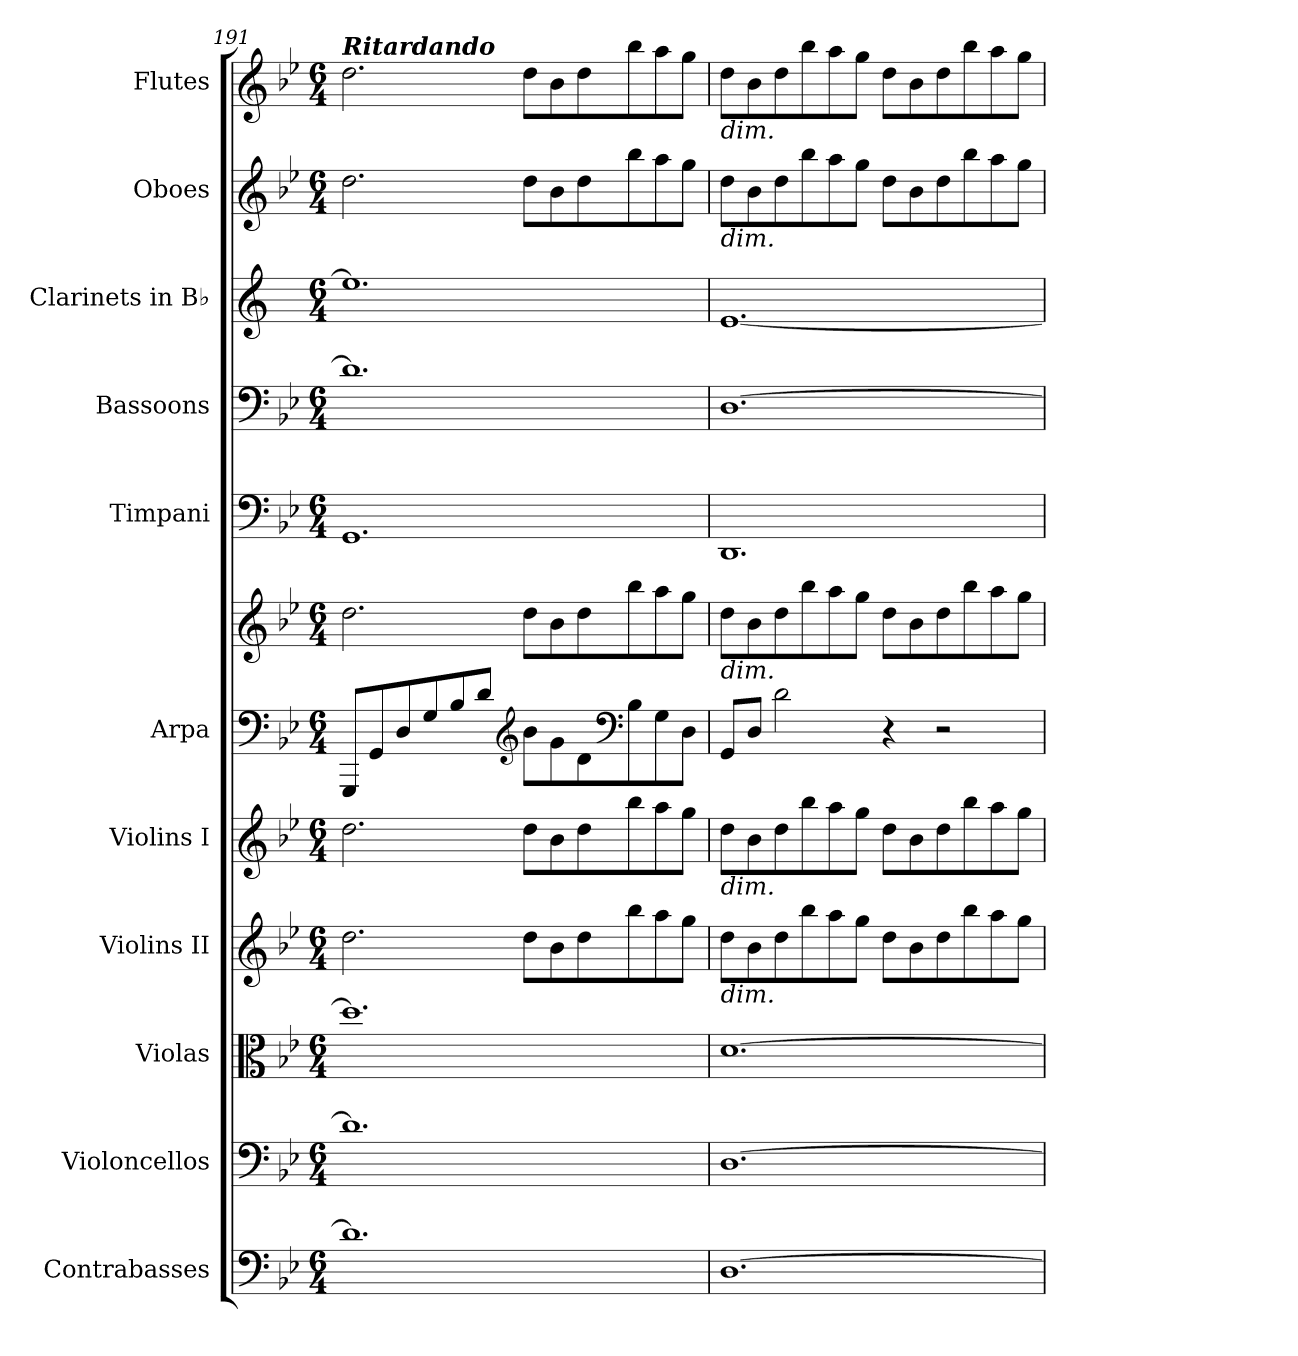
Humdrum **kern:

**kern	**kern	**kern	**kern	**kern	**kern	**kern	**kern	**kern	**kern	**kern	**kern
*part11	*part10	*part9	*part8	*part7	*part6	*part6	*part5	*part4	*part3	*part2	*part1
*staff12	*staff11	*staff10	*staff9	*staff8	*staff7	*staff6	*staff5	*staff4	*staff3	*staff2	*staff1
*I"Contrabasses	*I"Violoncellos	*I"Violas	*I"Violins II	*I"Violins I	*I"Arpa	*	*I"Timpani	*I"Bassoons	*I"Clarinets in B♭	*I"Oboes	*I"Flutes
*I'Cb.	*I'Vc.	*I'Vla.	*I'Vln. II	*I'Vln. I	*I'Arp.	*	*I'Timp.	*I'Bsn.	*	*I'Ob.	*I'Fl.
!!LO:PB:g=z
*clefF4	*clefF4	*clefC3	*clefG2	*clefG2	*clefF4	*clefG2	*clefF4	*clefF4	*clefG2	*clefG2	*clefG2
*ITrd7c12	*	*	*	*	*	*	*	*	*ITrd1c2	*	*
*k[b-e-]	*k[b-e-]	*k[b-e-]	*k[b-e-]	*k[b-e-]	*k[b-e-]	*k[b-e-]	*k[b-e-]	*k[b-e-]	*k[b-e-]	*k[b-e-]	*k[b-e-]
*M6/4	*M6/4	*M6/4	*M6/4	*M6/4	*M6/4	*M6/4	*M6/4	*M6/4	*M6/4	*M6/4	*M6/4
=191	=191	=191	=191	=191	=191	=191	=191	=191	=191	=191	=191
!	!	!	!	!	!	!	!	!	!	!	!LO:TX:a:Bi:t=Ritardando
1.D]	1.d]	1.dd]	2.dd\	2.dd\	8GGG/L	2.dd\	1.GG	1.d]	1.dd]	2.dd\	2.dd\
.	.	.	.	.	8GG/	.	.	.	.	.	.
.	.	.	.	.	8D/	.	.	.	.	.	.
.	.	.	.	.	8G/	.	.	.	.	.	.
.	.	.	.	.	8B-/	.	.	.	.	.	.
.	.	.	.	.	8d/J	.	.	.	.	.	.
*	*	*	*	*	*clefG2	*	*	*	*	*	*
.	.	.	8dd\L	8dd\L	8b-\L	8dd\L	.	.	.	8dd\L	8dd\L
.	.	.	8b-\	8b-\	8g\	8b-\	.	.	.	8b-\	8b-\
.	.	.	8dd\	8dd\	8d\	8dd\	.	.	.	8dd\	8dd\
*	*	*	*	*	*clefF4	*	*	*	*	*	*
.	.	.	8bb-\	8bb-\	8B-\	8bb-\	.	.	.	8bb-\	8bb-\
.	.	.	8aa\	8aa\	8G\	8aa\	.	.	.	8aa\	8aa\
.	.	.	8gg\J	8gg\J	8D\J	8gg\J	.	.	.	8gg\J	8gg\J
=192	=192	=192	=192	=192	=192	=192	=192	=192	=192	=192	=192
*	*	*	*	*	*	*	*	*	*	*	*MM80
!	!	!	!	!	!	!	!	!	!	!	!LO:TX:b:i:t=dim.
!	!	!	!	!	!	!	!	!	!	!LO:TX:b:i:t=dim.	!
!	!	!	!	!	!	!LO:TX:b:i:t=dim.	!	!	!	!	!
!	!	!	!	!LO:TX:b:i:t=dim.	!	!	!	!	!	!	!
!	!	!	!LO:TX:b:i:t=dim.	!	!	!	!	!	!	!	!
[1.DD	[1.D	[1.d	8dd\L	8dd\L	8GG/L	8dd\L	1.DD	[1.D	[1.d	8dd\L	8dd\L
.	.	.	8b-\	8b-\	8D/J	8b-\	.	.	.	8b-\	8b-\
.	.	.	8dd\	8dd\	2d\	8dd\	.	.	.	8dd\	8dd\
.	.	.	8bb-\	8bb-\	.	8bb-\	.	.	.	8bb-\	8bb-\
.	.	.	8aa\	8aa\	.	8aa\	.	.	.	8aa\	8aa\
.	.	.	8gg\J	8gg\J	.	8gg\J	.	.	.	8gg\J	8gg\J
*	*	*	*	*	*	*	*	*	*	*	*MM80
.	.	.	8dd\L	8dd\L	4r	8dd\L	.	.	.	8dd\L	8dd\L
.	.	.	8b-\	8b-\	.	8b-\	.	.	.	8b-\	8b-\
.	.	.	8dd\	8dd\	2r	8dd\	.	.	.	8dd\	8dd\
.	.	.	8bb-\	8bb-\	.	8bb-\	.	.	.	8bb-\	8bb-\
.	.	.	8aa\	8aa\	.	8aa\	.	.	.	8aa\	8aa\
.	.	.	8gg\J	8gg\J	.	8gg\J	.	.	.	8gg\J	8gg\J
=	=	=	=	=	=	=	=	=	=	=	=
*-	*-	*-	*-	*-	*-	*-	*-	*-	*-	*-	*-
